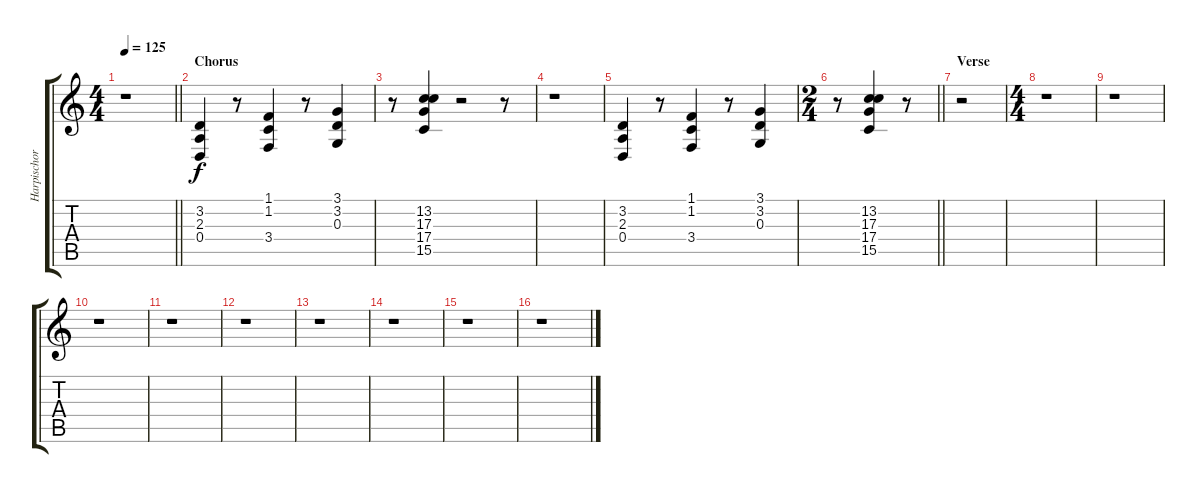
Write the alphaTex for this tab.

\track ("Harpischord" "Harpischor") {instrument harpsichord}
\staff {score tabs}
\tuning (E4 B3 G3 D3 A2 E2) {hide}
\ts (4 4)
\tempo 125
\clef g2
\barLineRight lightlight
\ks c
r.1{dy f} |
\section ("" "Chorus")
(3.2 2.3 0.4).4 r.8 (1.1 1.2 3.4).4 r.8 (3.1 3.2 0.3).4 |
r.8 (13.2 17.3 17.4 15.5).4 r.2 r.8 |
r.1 |
(3.2 2.3 0.4).4 r.8 (1.1 1.2 3.4).4 r.8 (3.1 3.2 0.3).4 |
\ts (2 4)
\barLineRight lightlight
r.8 (13.2 17.3 17.4 15.5).4 r.8 |
\section ("" "Verse")
r.2 |
\ts (4 4)
r.1 |
r.1 |
r.1 |
r.1 |
r.1 |
r.1 |
r.1 |
r.1 |
r.1
